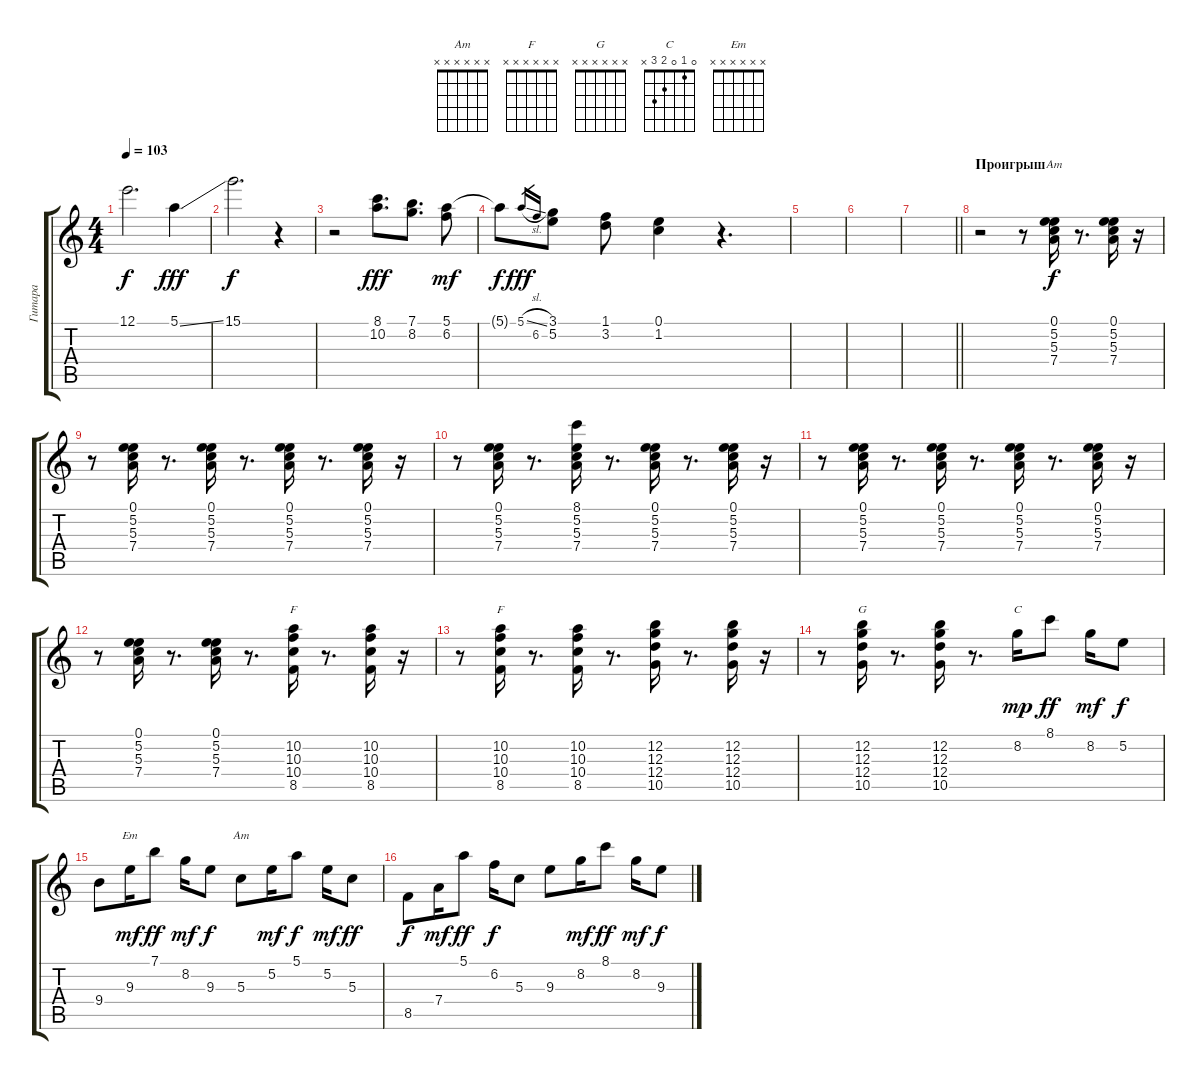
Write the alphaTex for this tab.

\track ("Гитара" "Гитара") {instrument electricguitarjazz}
\staff {score tabs}
\tuning (E4 B3 G3 D3 A2 E2) {hide}
\chord ("Am" 0 5 5 7 x x) {firstfret 5}
\chord ("F" x 10 10 10 8 x) {firstfret 8 barre 10}
\chord ("F" x x x x x x)
\chord ("G" x x x x x x)
\chord ("C" 0 1 0 2 3 x)
\chord ("Em" x x x x x x)
\chord ("Am" x x x x x x)
\ts (4 4)
\tempo 103
\clef g2
\ks c
12.1.2{d dy f} 5.1{ss}.4{dy fff} |
15.1.2{d dy f} r.4 |
r.2 (8.1 10.2).8{d dy fff} (7.1 8.2).8{d} (5.1 6.2).8{dy mf} |
5.1{t}.8{dy f} 5.1{sl}.16{gr dy fff} 6.2.16{gr} (3.1 5.2).8 (1.1 3.2).8 (0.1 1.2).4 r.4{d} |
|
|
\barLineRight lightlight
|
\section ("" "Проигрыш")
r.2 r.8 (0.1 5.2 5.3 7.4).16{ch "Am" dy f} r.8{d} (0.1 5.2 5.3 7.4).16 r.16 |
r.8 (0.1 5.2 5.3 7.4).16 r.8{d} (0.1 5.2 5.3 7.4).16 r.8{d} (0.1 5.2 5.3 7.4).16 r.8{d} (0.1 5.2 5.3 7.4).16 r.16 |
r.8 (0.1 5.2 5.3 7.4).16 r.8{d} (8.1 5.2 5.3 7.4).16 r.8{d} (0.1 5.2 5.3 7.4).16 r.8{d} (0.1 5.2 5.3 7.4).16 r.16 |
r.8 (0.1 5.2 5.3 7.4).16 r.8{d} (0.1 5.2 5.3 7.4).16 r.8{d} (0.1 5.2 5.3 7.4).16 r.8{d} (0.1 5.2 5.3 7.4).16 r.16 |
r.8 (0.1 5.2 5.3 7.4).16 r.8{d} (0.1 5.2 5.3 7.4).16 r.8{d} (10.2 10.3 10.4 8.5).16{ch "F"} r.8{d} (10.2 10.3 10.4 8.5).16 r.16 |
r.8 (10.2 10.3 10.4 8.5).16{ch "F"} r.8{d} (10.2 10.3 10.4 8.5).16 r.8{d} (12.2 12.3 12.4 10.5).16 r.8{d} (12.2 12.3 12.4 10.5).16 r.16 |
r.8 (12.2 12.3 12.4 10.5).16{ch "G"} r.8{d} (12.2 12.3 12.4 10.5).16 r.8{d} 8.2.16{ch "C" dy mp} 8.1.8{dy ff} 8.2.16{dy mf} 5.2.8{dy f} |
9.4.8 9.3.16{ch "Em" dy mf} 7.1.8{dy ff} 8.2.16{dy mf} 9.3.8{dy f} 5.3.8{ch "Am"} 5.2.16{dy mf} 5.1.8{dy f} 5.2.16{dy mf} 5.3.8{dy ff} |
8.5.8{dy f} 7.4.16{dy mf} 5.1.8{dy ff} 6.2.16{dy f} 5.3.8 9.3.8 8.2.16{dy mf} 8.1.8{dy ff} 8.2.16{dy mf} 9.3.8{dy f}
